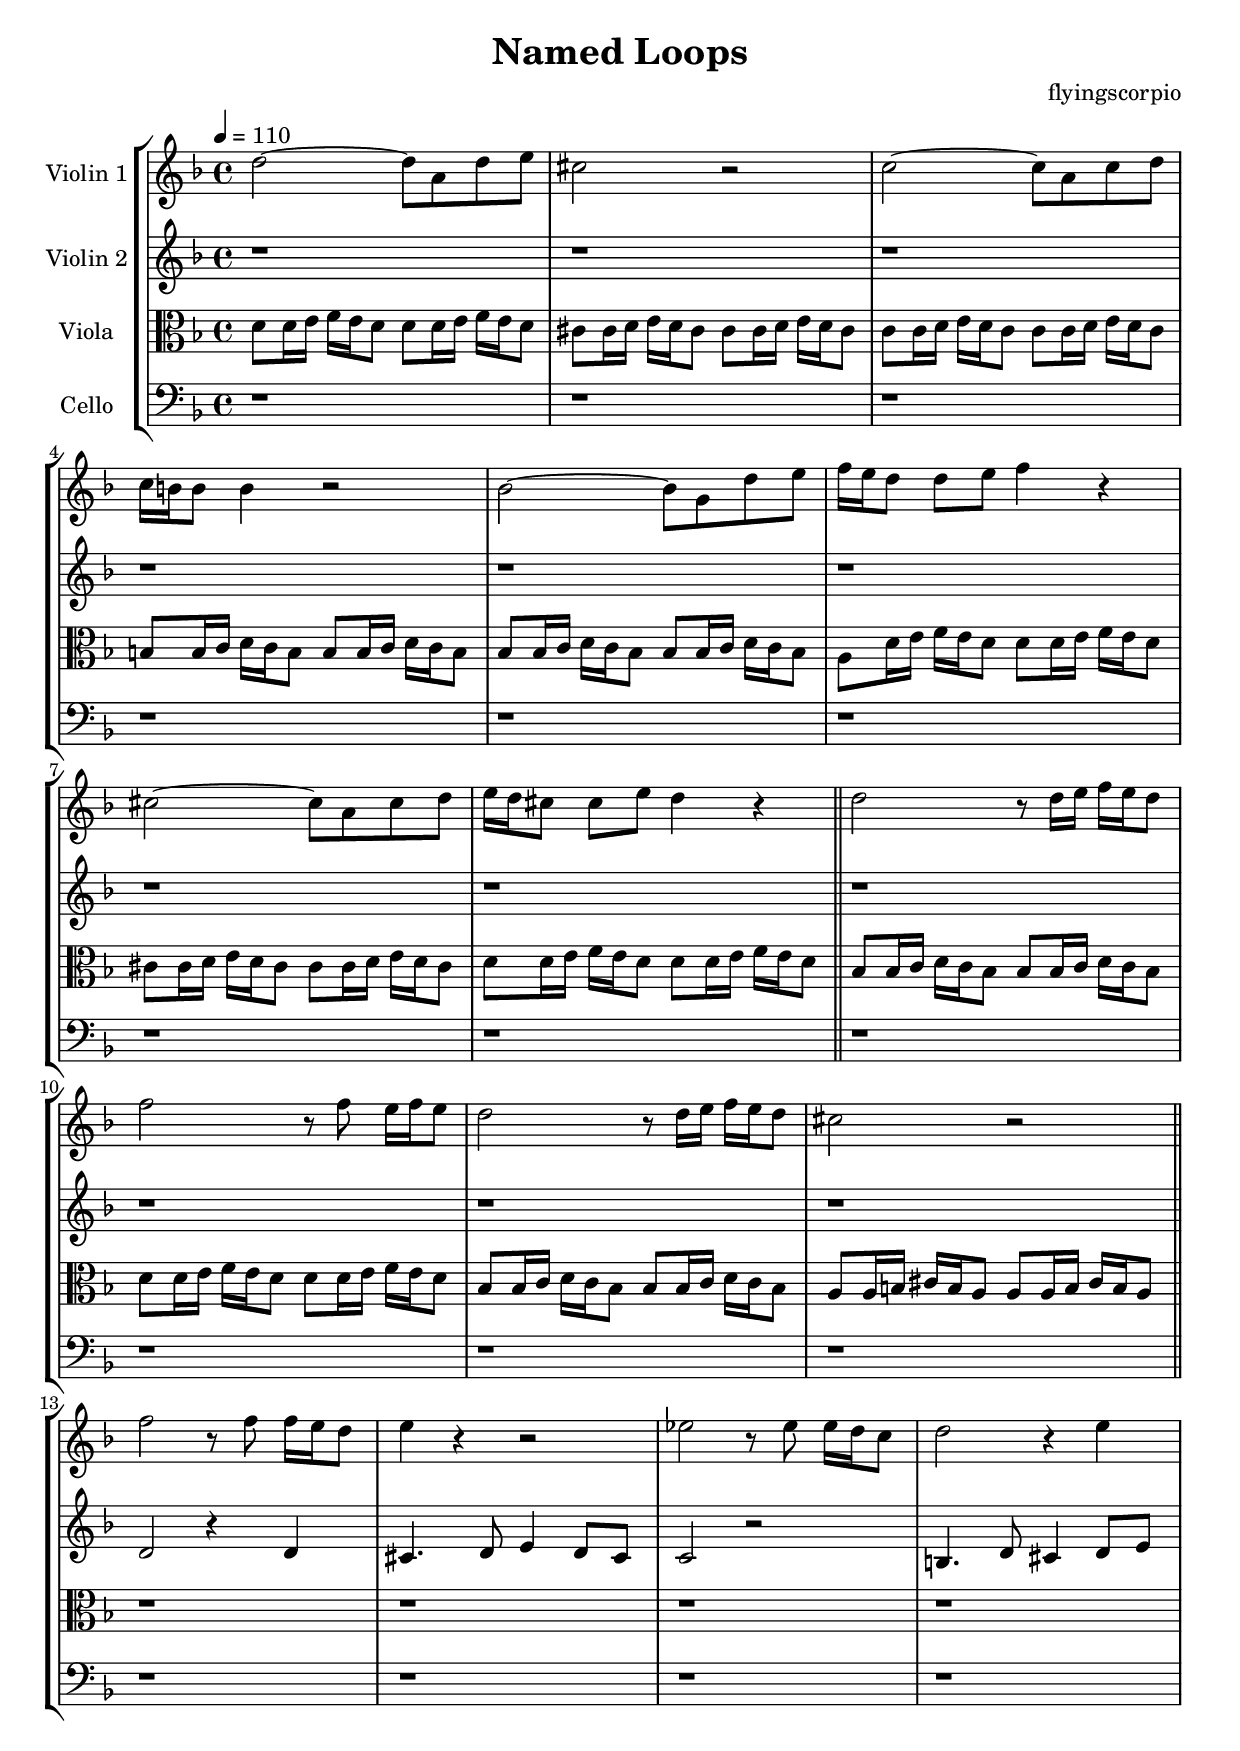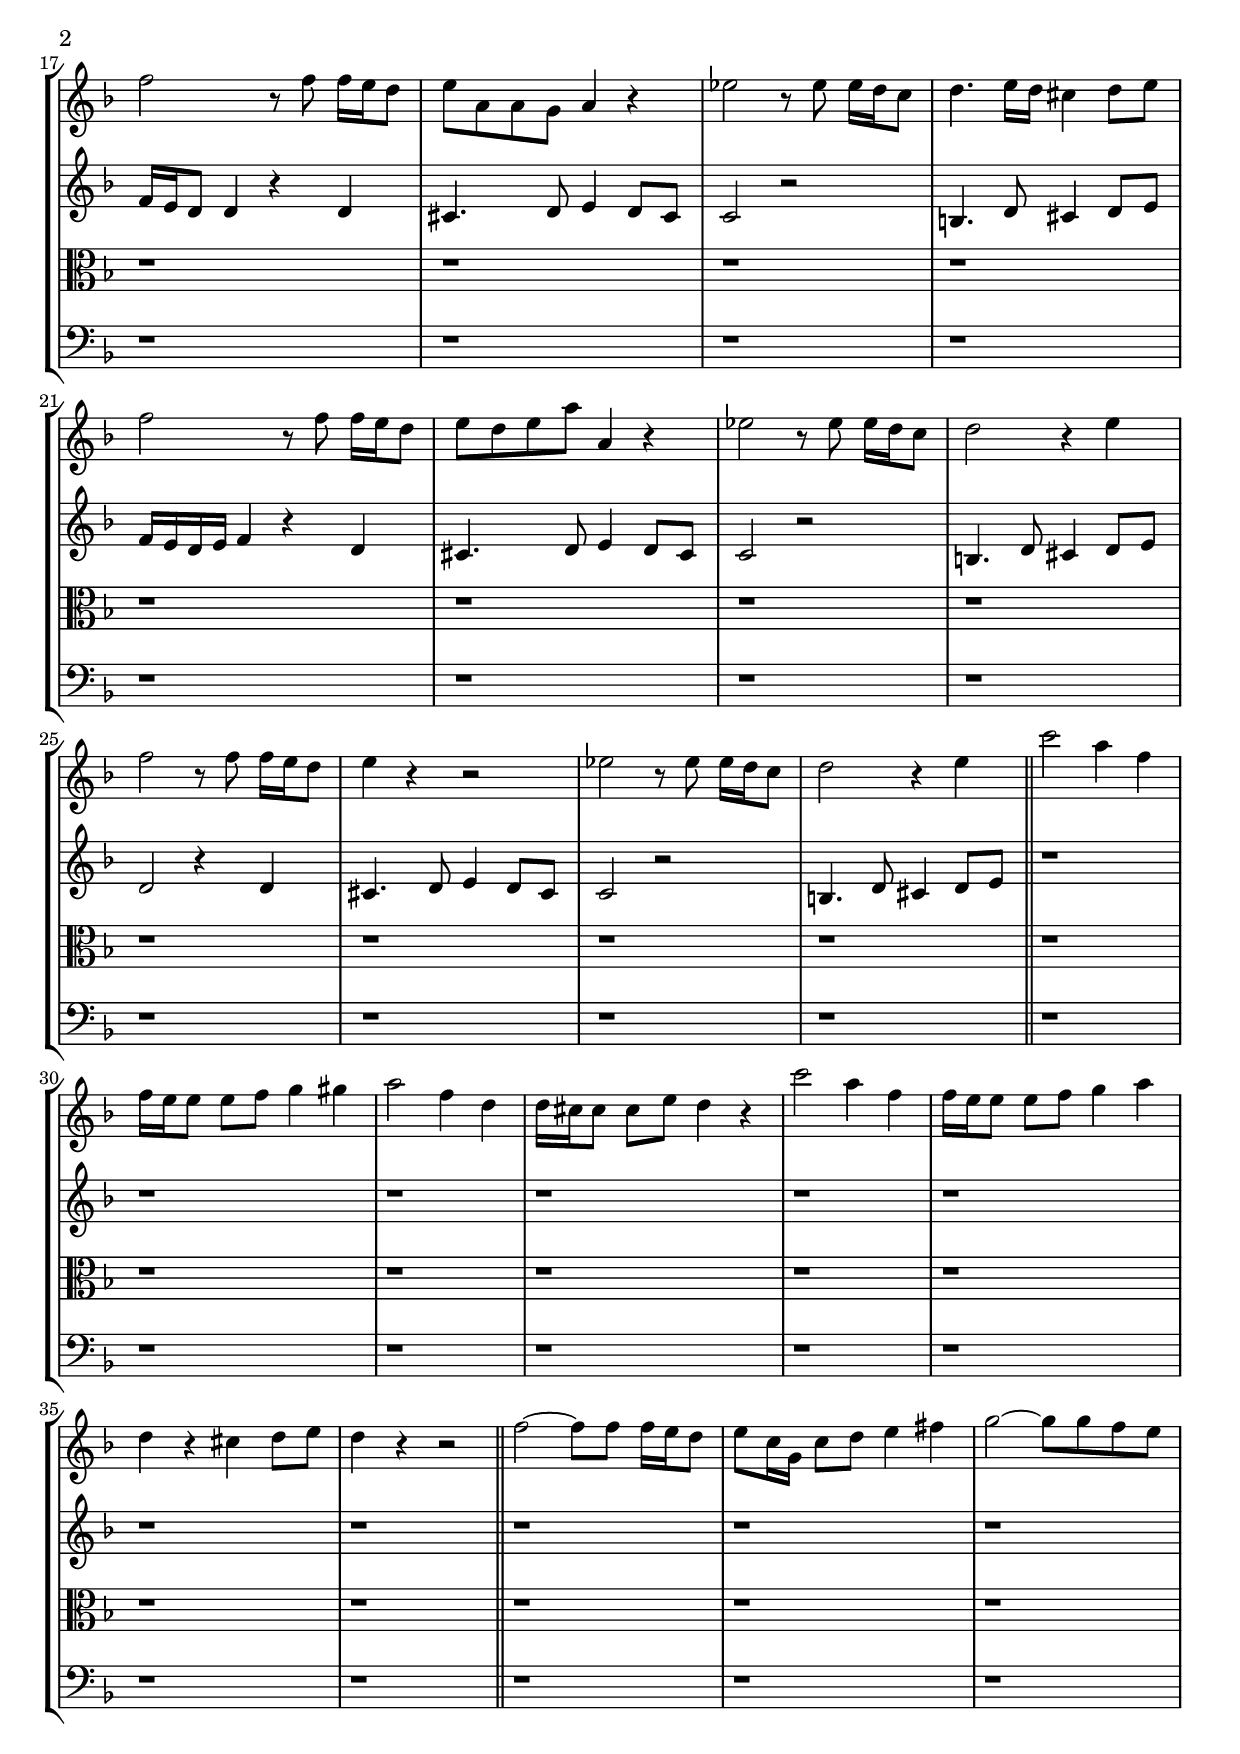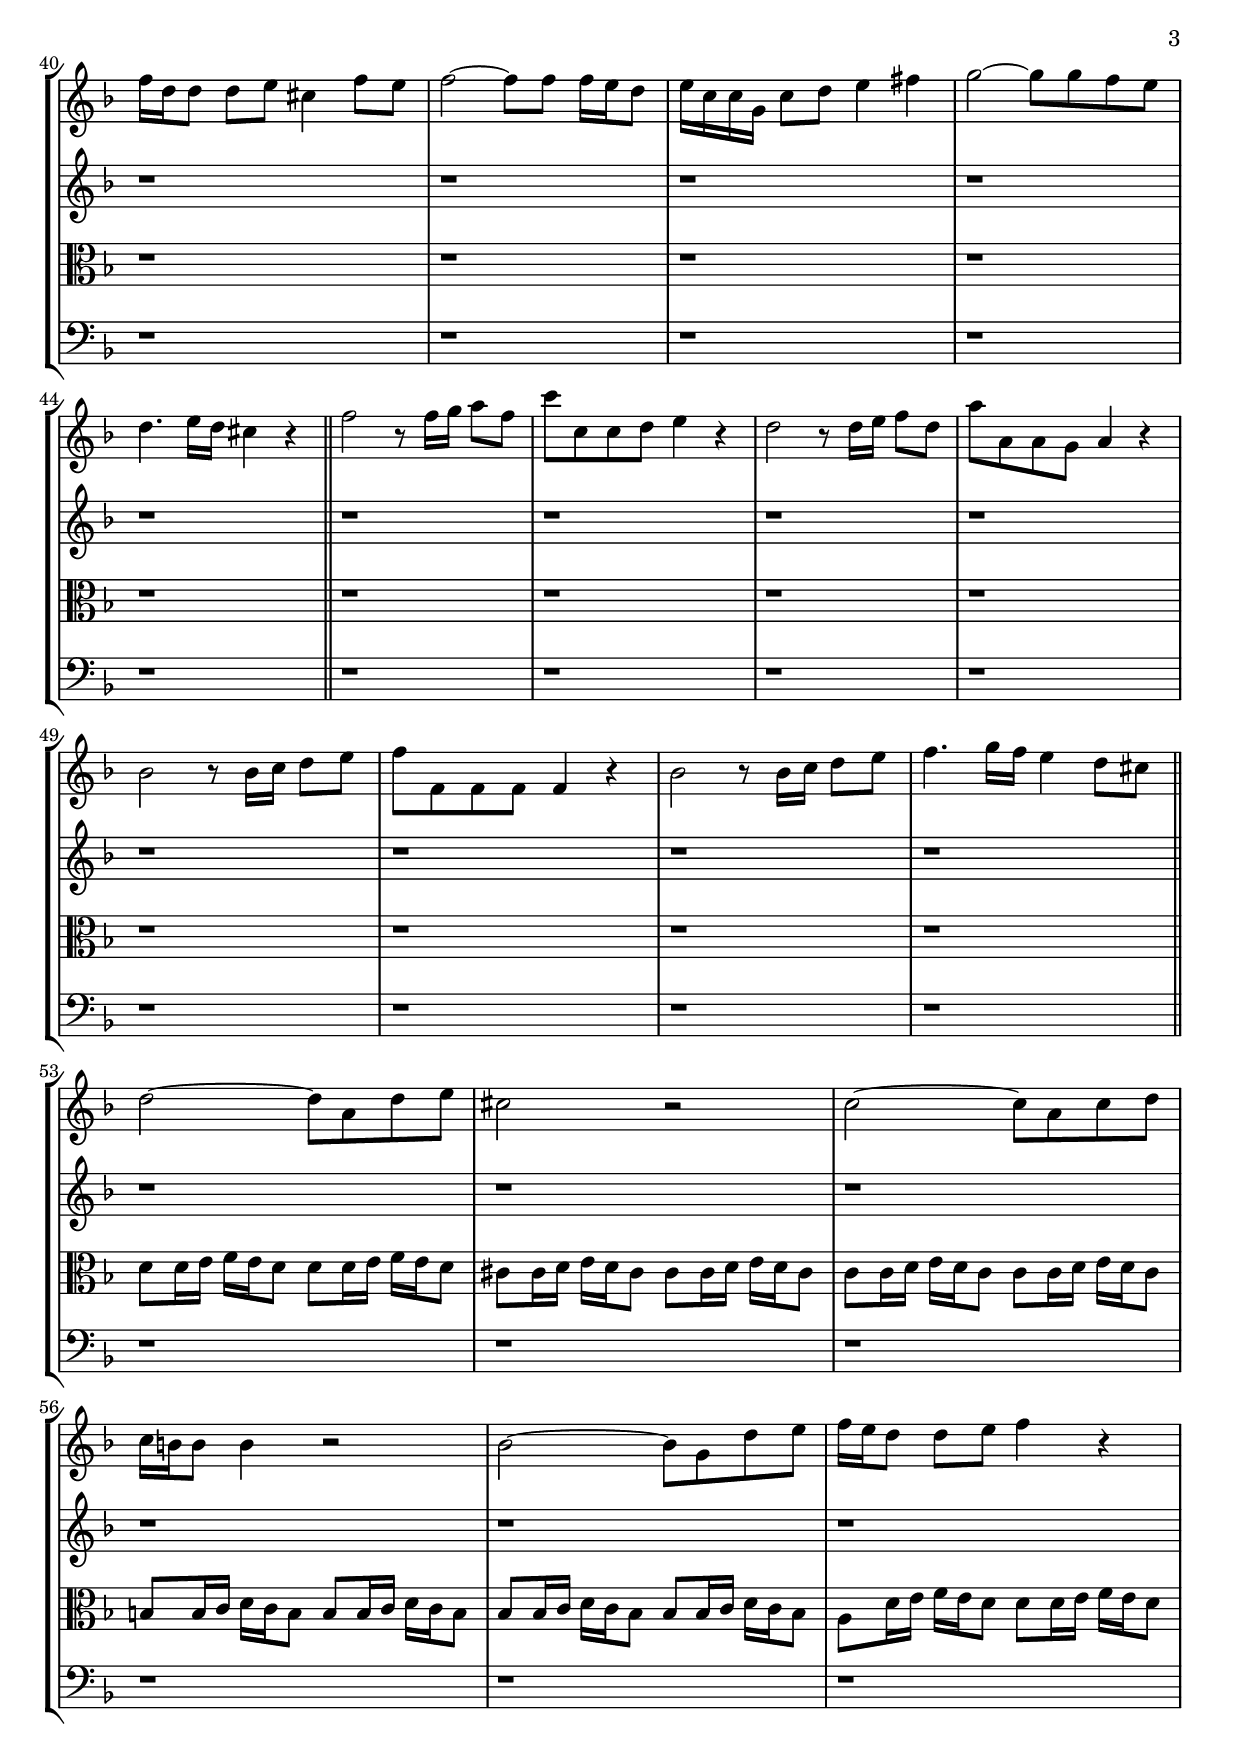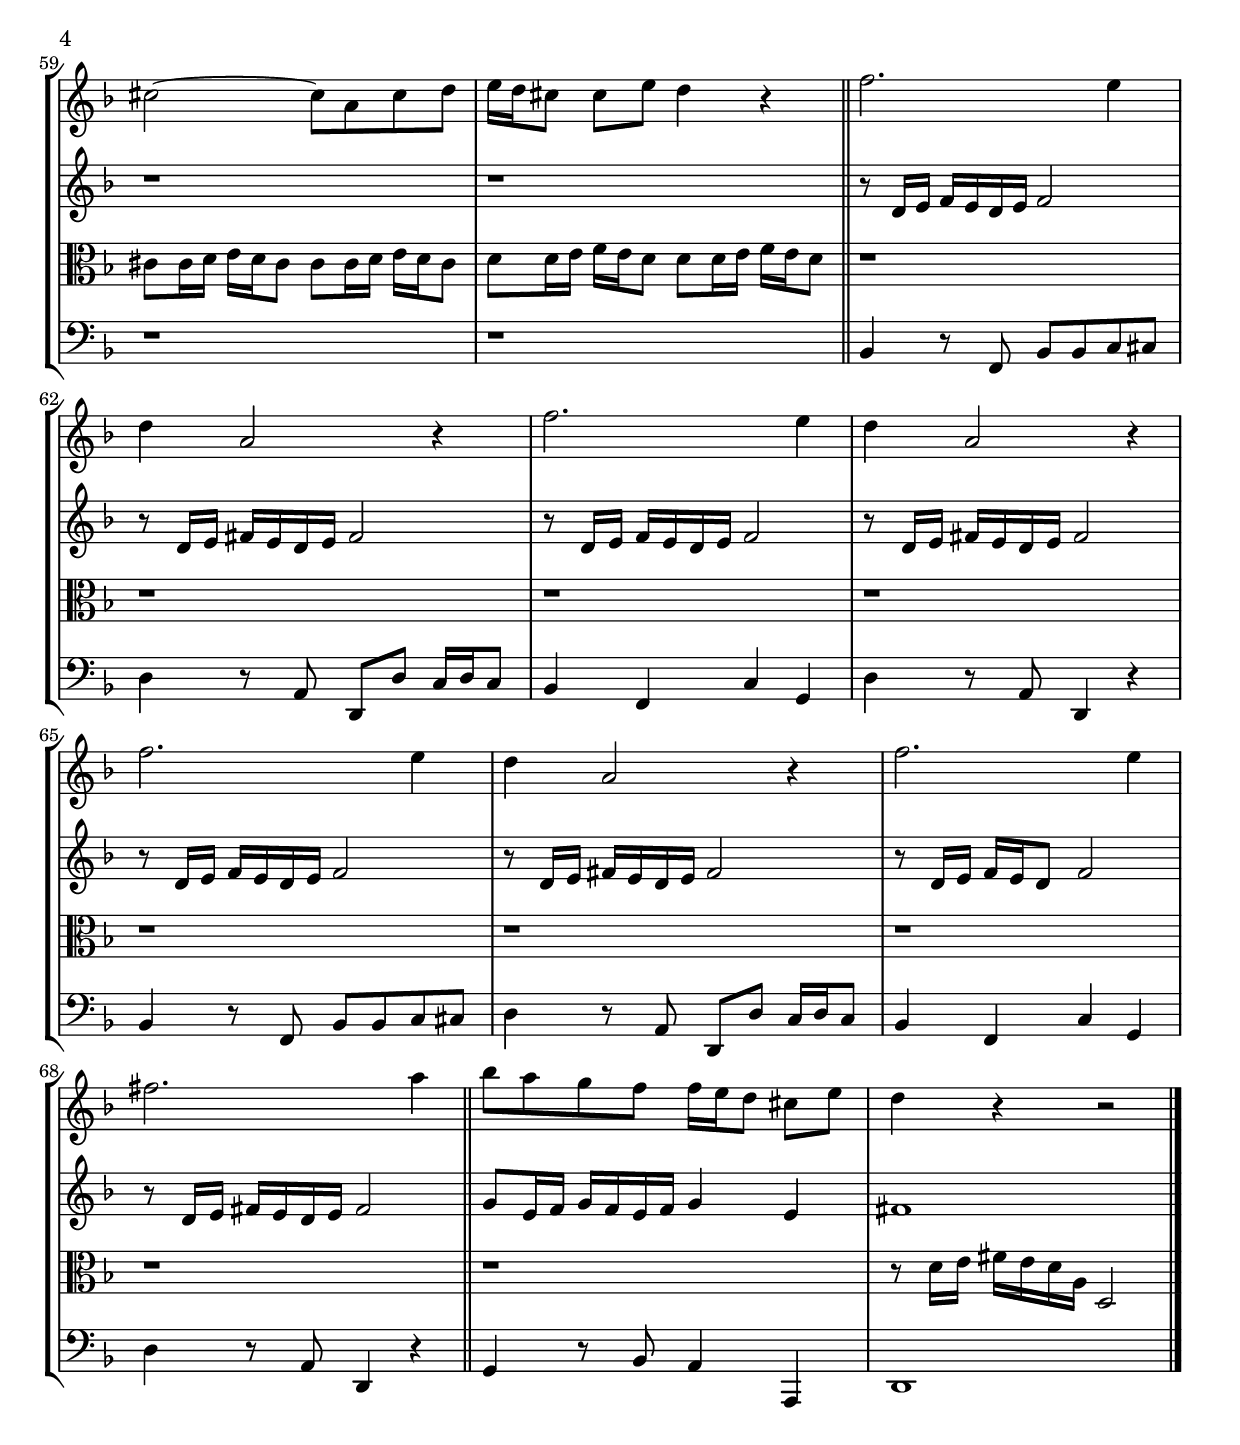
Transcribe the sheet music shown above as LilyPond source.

\version "2.22.1"

\header {
  title = "Named Loops"
  composer = "flyingscorpio"
}

global = {
  \time 4/4
  \tempo 4 = 110
  \key d \minor
}

alice = \relative {
  d''2~ 8 a d e | cis2 r | c2~ 8 a c d | c16 b b8 b4 r2 |
  bes2~ 8 g d' e | f16 e d8 d e f4 r | cis2~ 8 a cis d | e16 d cis8 cis8 e d4 r \bar "||"
}
aliceViola = \relative {
  d'8 d16 e f e d8 d d16 e f e d8 | cis8 cis16 d e d cis8 cis cis16 d e d cis8 | c8 c16 d e d c8 c c16 d e d c8 | b8 b16 c d c b8 b b16 c d c b8 |
  bes8 bes16 c d c bes8 bes bes16 c d c bes8 | a8 d16 e f e d8 d d16 e f e d8 | cis8 cis16 d e d cis8 cis cis16 d e d cis8 | d8 d16 e f e d8 d d16 e f e d8 \bar "||"
}

bob = \relative {
  d''2 r8 d16 e f e d8 | f2 r8 f e16 f e8 | d2 r8 d16 e f e d8 | cis2 r \bar "||"
}
bobViola = \relative {
  bes8 bes16 c d c bes8 bes bes16 c d c bes8 | d8 d16 e f e d8 d d16 e f e d8 | bes8 bes16 c d c bes8 bes bes16 c d c bes8 | a8 a16 b cis b a8 a a16 b cis b a8 \bar "||"
}

charly = \relative {
  f''2 r8 f f16 e d8 | e4 r r2 | ees2 r8 ees ees16 d c8 | d2 r4 e |
  f2 r8 f f16 e d8 | e a, a g a4 r | ees'2 r8 ees ees16 d c8 | d4. e16 d cis4 d8 e |
  f2 r8 f f16 e d8 | e d e a a,4 r | ees'2 r8 ees ees16 d c8 | d2 r4 e |
  f2 r8 f f16 e d8 | e4 r r2 | ees2 r8 ees ees16 d c8 | d2 r4 e \bar "||"
}
charlyVTwo = \relative {
  d'2 r4 d | cis4. d8 e4 d8 cis | c2 r | b4. d8 cis4 d8 e |
  f16 e d8 d4 r d | cis4. d8 e4 d8 cis | c2 r | b4. d8 cis4 d8 e |
  f16 e d e f4 r d | cis4. d8 e4 d8 cis | c2 r | b4. d8 cis4 d8 e |
  d2 r4 d | cis4. d8 e4 d8 cis | c2 r | b4. d8 cis4 d8 e \bar "||"
}

david = \relative {
  c'''2 a4 f | f16 e e8 e f g4 gis | a2 f4 d | d16 cis cis8 cis e d4 r |
  c'2 a4 f | f16 e e8 e f g4 a | d,4 r cis d8 e | d4 r r2 \bar "||"
}

edward = \relative {
  f''2 r8 f16 g a8 f | c' c, c d e4 r | d2 r8 d16 e f8 d | a' a, a g a4 r |
  bes2 r8 bes16 c d8 e | f f, f f f4 r | bes2 r8 bes16 c d8 e | f4. g16 f e4 d8 cis \bar "||"
}

frank = \relative {
  \repeat unfold 3 { f''2. e4 | d a2 r4 } f'2. e4 | fis2. a4 \bar "||"
}
frankVTwo = \relative {
  \repeat unfold 3 { r8 d'16 e f e d e f2 | r8 d16 e fis e d e fis2 } r8 d16 e f e d8 f2 | r8 d16 e fis e d e fis2 \bar "||"
}
frankCello = \relative {
  \repeat unfold 2 { bes,4 r8 f bes bes c cis | d4 r8 a d, d' c16 d c8 | bes4 f c' g | d'4 r8 a d,4 r } \bar "||"
}

giuseppe = \relative {
  f''2~ 8 f f16 e d8 | e c16 g c8 d e4 fis | g2~ 8 g8 f e | f16 d d8 d e cis4 f8 e |
  f2~ 8 f f16 e d8 | e16 c c g c8 d e4 fis | g2~ 8 g8 f e | d4. e16 d cis4 r \bar "||"
}

end = \relative {
  bes''8 a g f f16 e d8 cis e | d4 r r2 \bar "||"
}
endVTwo = \relative {
  g'8 e16 f g f e f g4 e | fis1 \bar "||"
}
endViola = \relative c' {
  r1 | r8 d16 e fis e d a d,2 \bar "||"
}
endCello = \relative {
  g,4 r8 bes a4 a, | d1 \bar "||"
}

violinOne = \new Voice {
  \clef treble
  \alice
  \bob
  \charly
  \david
  \giuseppe
  \edward
  \alice
  \frank
  \end
  \bar "|."
}
violinTwo = \new Voice {
  \clef treble
  \repeat unfold 8 { r1 }
  \repeat unfold 4 { r1 }
  \charlyVTwo
  \repeat unfold 8 { r1 }
  \repeat unfold 8 { r1 }
  \repeat unfold 8 { r1 }
  \repeat unfold 8 { r1 }
  \frankVTwo
  \endVTwo
  \bar "|."
}
viola = \new Voice {
  \clef alto
  \aliceViola
  \bobViola
  \repeat unfold 16 { r1 }
  \repeat unfold 8 { r1 }
  \repeat unfold 8 { r1 }
  \repeat unfold 8 { r1 }
  \aliceViola
  \repeat unfold 8 { r1 }
  \endViola
  \bar "|."
}
cello = \new Voice {
  \clef bass
  \repeat unfold 8 { r1 }
  \repeat unfold 4 { r1 }
  \repeat unfold 16 { r1 }
  \repeat unfold 8 { r1 }
  \repeat unfold 8 { r1 }
  \repeat unfold 8 { r1 }
  \repeat unfold 8 { r1 }
  \frankCello
  \endCello
  \bar "|."
}

\score {
  \new StaffGroup <<
    \new Staff \with { instrumentName = "Violin 1" }
    << \global \violinOne >>
    \new Staff \with { instrumentName = "Violin 2" }
    << \global \violinTwo >>
    \new Staff \with { instrumentName = "Viola" }
    << \global \viola >>
    \new Staff \with { instrumentName = "Cello" }
    << \global \cello >>
  >>
  \layout { }
  \midi { }
}
